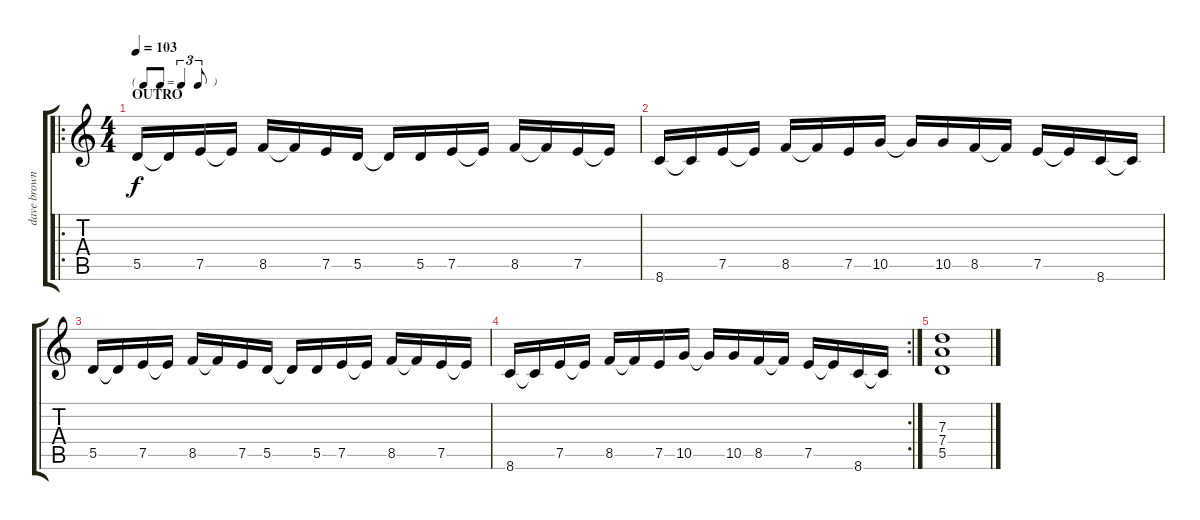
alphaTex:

\track ("dave brown sound" "dave brown") {instrument distortionguitar}
\staff {score tabs}
\tuning (E4 B3 G3 D3 A2 E2) {hide}
\ro
\ts (4 4)
\tf triplet8th
\section ("" "OUTRO")
\tempo 103
\clef g2
\ks c
5.5.16{dy f} 5.5{t}.16 7.5.16 7.5{t}.16 8.5.16 8.5{t}.16 7.5.16 5.5.16 5.5{t}.16 5.5.16 7.5.16 7.5{t}.16 8.5.16 8.5{t}.16 7.5.16 7.5{t}.16 |
8.6.16 8.6{t}.16 7.5.16 7.5{t}.16 8.5.16 8.5{t}.16 7.5.16 10.5.16 10.5{t}.16 10.5.16 8.5.16 8.5{t}.16 7.5.16 7.5{t}.16 8.6.16 8.6{t}.16 |
5.5.16 5.5{t}.16 7.5.16 7.5{t}.16 8.5.16 8.5{t}.16 7.5.16 5.5.16 5.5{t}.16 5.5.16 7.5.16 7.5{t}.16 8.5.16 8.5{t}.16 7.5.16 7.5{t}.16 |
\rc 2
8.6.16 8.6{t}.16 7.5.16 7.5{t}.16 8.5.16 8.5{t}.16 7.5.16 10.5.16 10.5{t}.16 10.5.16 8.5.16 8.5{t}.16 7.5.16 7.5{t}.16 8.6.16 8.6{t}.16 |
(7.3 7.4 5.5).1{volume 0}
